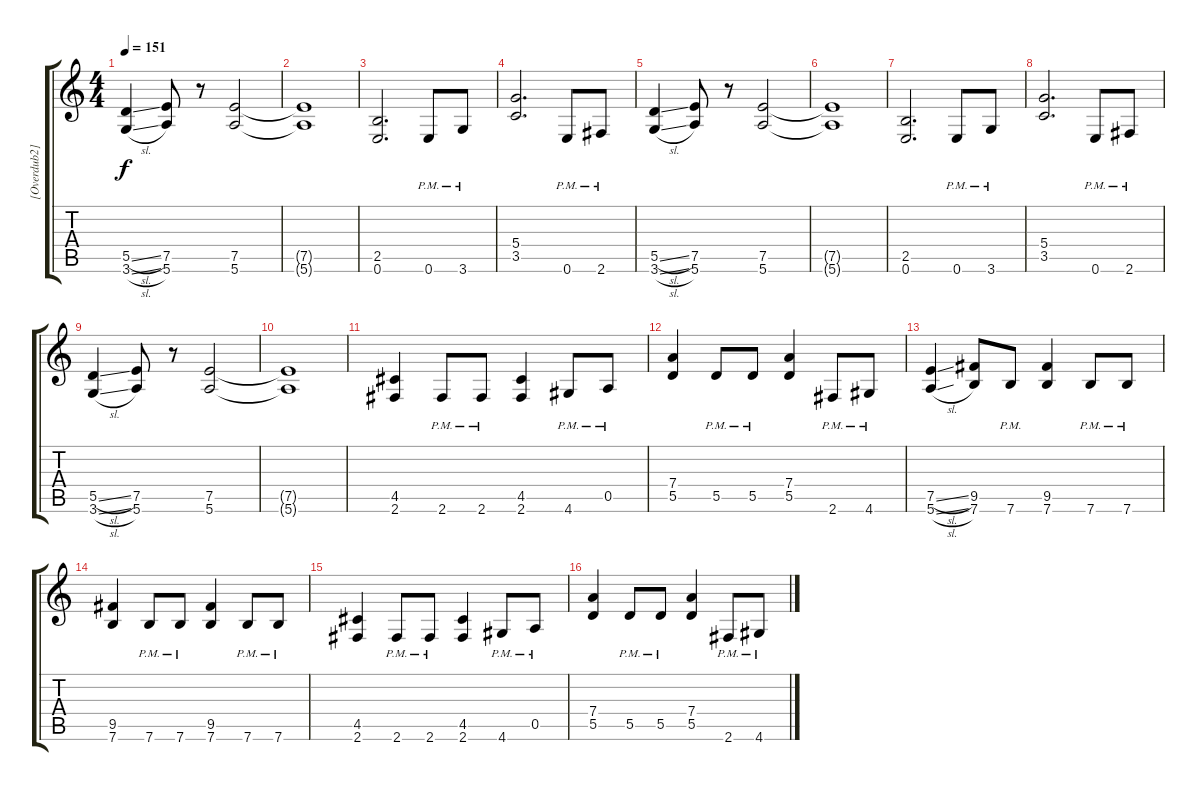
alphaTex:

\track ("[Overdub2]" "[Overdub2]") {instrument distortionguitar}
\staff {score tabs}
\tuning (E4 B3 G3 D3 A2 E2) {hide}
\ts (4 4)
\tempo 151
\clef g2
\ks c
(5.5{sl} 3.6{sl}).4{dy f} (7.5 5.6).8 r.8 (7.5 5.6).2 |
(7.5{t} 5.6{t}).1 |
(2.5 0.6).2{d} 0.6{pm}.8 3.6{pm}.8 |
(5.4 3.5).2{d} 0.6{pm}.8 2.6{pm}.8 |
(5.5{sl} 3.6{sl}).4 (7.5 5.6).8 r.8 (7.5 5.6).2 |
(7.5{t} 5.6{t}).1 |
(2.5 0.6).2{d} 0.6{pm}.8 3.6{pm}.8 |
(5.4 3.5).2{d} 0.6{pm}.8 2.6{pm}.8 |
(5.5{sl} 3.6{sl}).4 (7.5 5.6).8 r.8 (7.5 5.6).2 |
(7.5{t} 5.6{t}).1 |
(4.5 2.6).4 2.6{pm}.8 2.6{pm}.8 (4.5 2.6).4 4.6{pm}.8 0.5{pm}.8 |
(7.4 5.5).4 5.5{pm}.8 5.5{pm}.8 (7.4 5.5).4 2.6{pm}.8 4.6{pm}.8 |
(7.5{sl} 5.6{sl}).4 (9.5 7.6).8 7.6{pm}.8 (9.5 7.6).4 7.6{pm}.8 7.6{pm}.8 |
(9.5 7.6).4 7.6{pm}.8 7.6{pm}.8 (9.5 7.6).4 7.6{pm}.8 7.6{pm}.8 |
(4.5 2.6).4 2.6{pm}.8 2.6{pm}.8 (4.5 2.6).4 4.6{pm}.8 0.5{pm}.8 |
(7.4 5.5).4 5.5{pm}.8 5.5{pm}.8 (7.4 5.5).4 2.6{pm}.8 4.6{pm}.8
